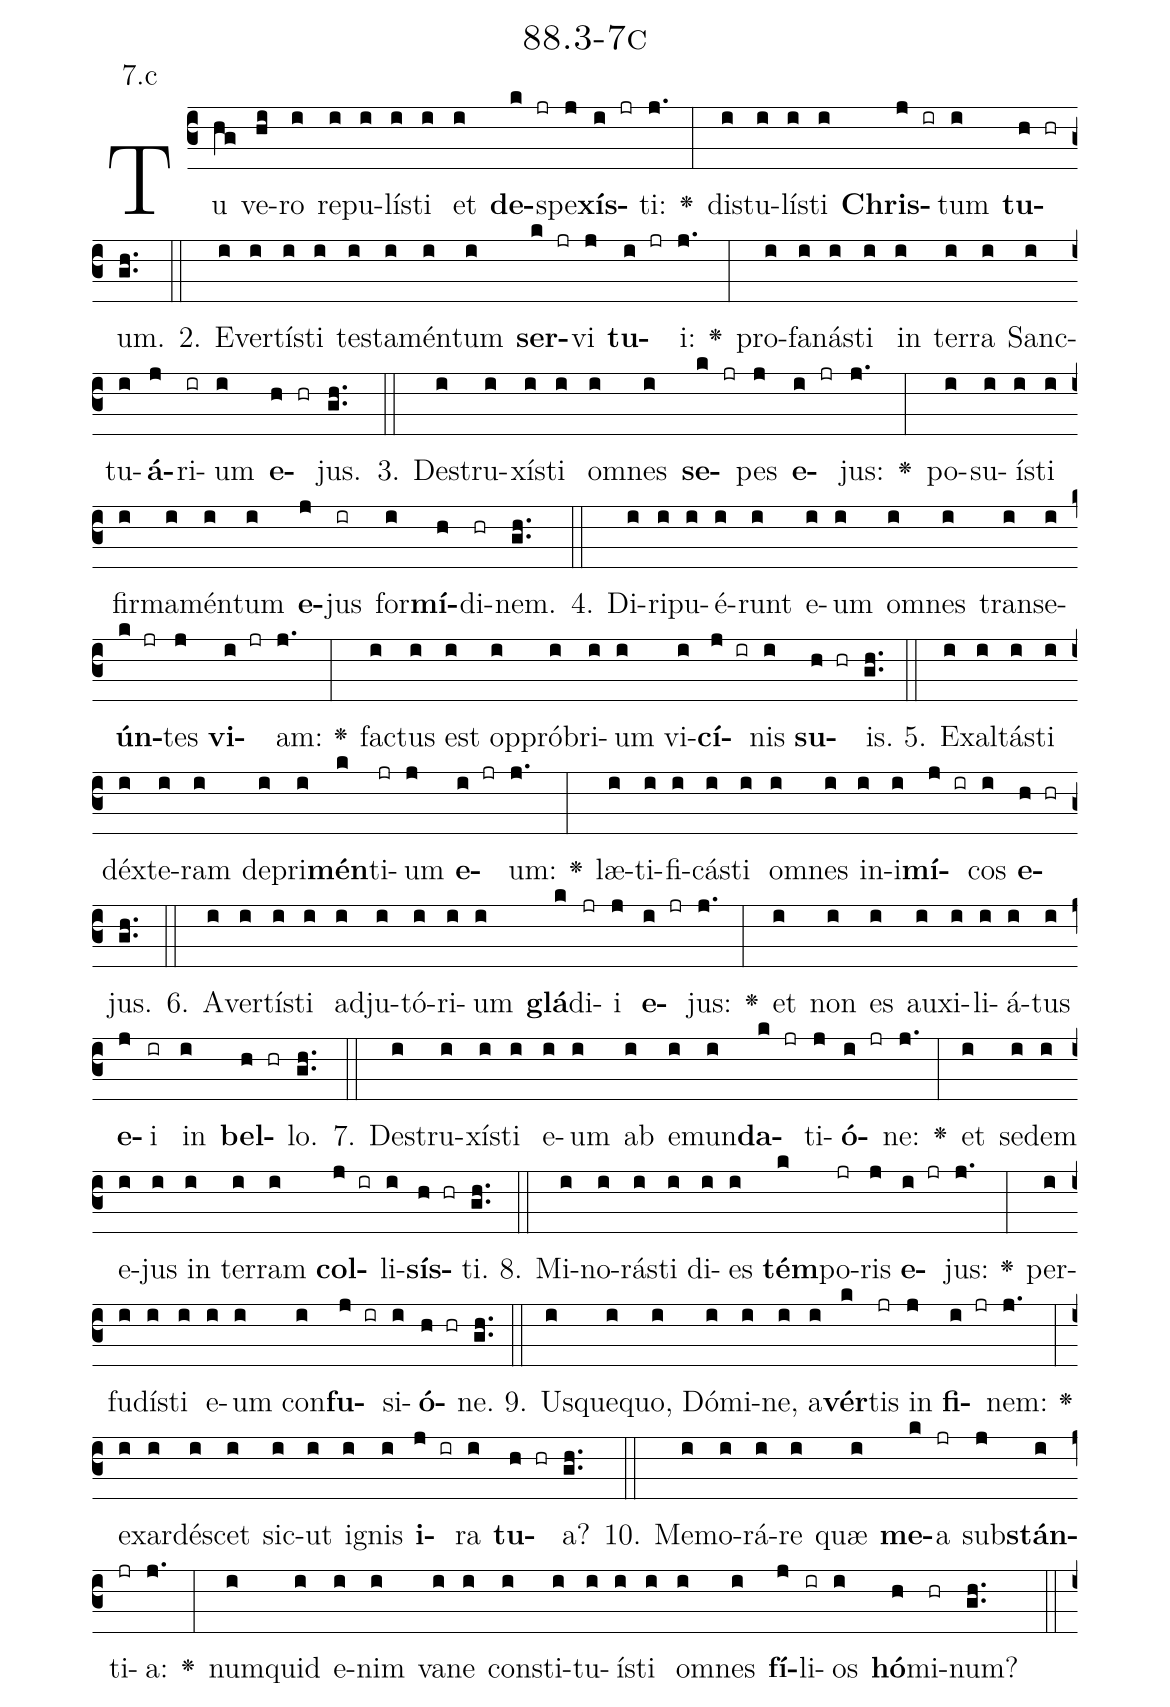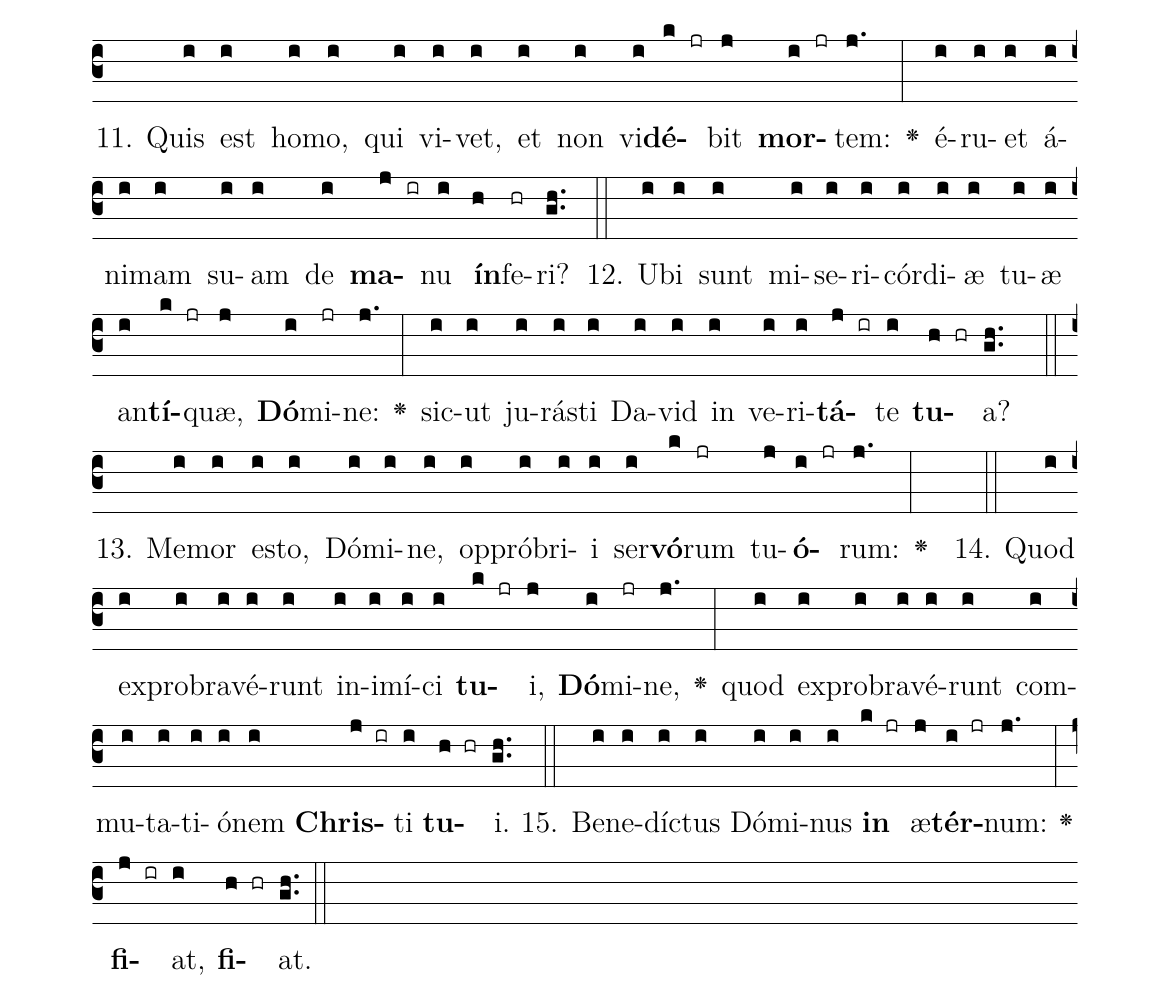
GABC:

name: 88.3-7c;
annotation: 7.c;
%%
(c3)Tu(hg) ve(hi)ro(i) re(i)pu(i)lís(i)ti(i) et(i) <b>de</b>(k jr)spe(j)<b>xís</b>(i jr)ti:(j.) <v>\greheightstar</v>(:) dis(i)tu(i)lís(i)ti(i) <b>Chris</b>(j ir)tum(i) <b>tu</b>(h hr)um.(gh..) (::)
2. E(i)ver(i)tís(i)ti(i) tes(i)ta(i)mén(i)tum(i) <b>ser</b>(k jr)vi(j) <b>tu</b>(i jr)i:(j.) <v>\greheightstar</v>(:) pro(i)fa(i)nás(i)ti(i) in(i) ter(i)ra(i) Sanc(i)tu(i)<b>á</b>(j)ri(ir)um(i) <b>e</b>(h hr)jus.(gh..) (::)
3. De(i)stru(i)xís(i)ti(i) om(i)nes(i) <b>se</b>(k jr)pes(j) <b>e</b>(i jr)jus:(j.) <v>\greheightstar</v>(:) po(i)su(i)ís(i)ti(i) fir(i)ma(i)mén(i)tum(i) <b>e</b>(j)jus(ir) for(i)<b>mí</b>(h)di(hr)nem.(gh..) (::)
4. Di(i)ri(i)pu(i)é(i)runt(i) e(i)um(i) om(i)nes(i) trans(i)e(i)<b>ún</b>(k jr)tes(j) <b>vi</b>(i jr)am:(j.) <v>\greheightstar</v>(:) fac(i)tus(i) est(i) op(i)pró(i)bri(i)um(i) vi(i)<b>cí</b>(j ir)nis(i) <b>su</b>(h hr)is.(gh..) (::)
5. Ex(i)al(i)tás(i)ti(i) déx(i)te(i)ram(i) de(i)pri(i)<b>mén</b>(k)ti(jr)um(j) <b>e</b>(i jr)um:(j.) <v>\greheightstar</v>(:) læ(i)ti(i)fi(i)cás(i)ti(i) om(i)nes(i) in(i)i(i)<b>mí</b>(j ir)cos(i) <b>e</b>(h hr)jus.(gh..) (::)
6. A(i)ver(i)tís(i)ti(i) ad(i)ju(i)tó(i)ri(i)um(i) <b>glá</b>(k)di(jr)i(j) <b>e</b>(i jr)jus:(j.) <v>\greheightstar</v>(:) et(i) non(i) es(i) au(i)xi(i)li(i)á(i)tus(i) <b>e</b>(j)i(ir) in(i) <b>bel</b>(h hr)lo.(gh..) (::)
7. De(i)stru(i)xís(i)ti(i) e(i)um(i) ab(i) e(i)mun(i)<b>da</b>(k jr)ti(j)<b>ó</b>(i jr)ne:(j.) <v>\greheightstar</v>(:) et(i) se(i)dem(i) e(i)jus(i) in(i) ter(i)ram(i) <b>col</b>(j ir)li(i)<b>sís</b>(h hr)ti.(gh..) (::)
8. Mi(i)no(i)rás(i)ti(i) di(i)es(i) <b>tém</b>(k)po(jr)ris(j) <b>e</b>(i jr)jus:(j.) <v>\greheightstar</v>(:) per(i)fu(i)dís(i)ti(i) e(i)um(i) con(i)<b>fu</b>(j ir)si(i)<b>ó</b>(h hr)ne.(gh..) (::)
9. Us(i)que(i)quo,(i) Dó(i)mi(i)ne,(i) a(i)<b>vér</b>(k)tis(jr) in(j) <b>fi</b>(i jr)nem:(j.) <v>\greheightstar</v>(:) ex(i)ar(i)dé(i)scet(i) sic(i)ut(i) i(i)gnis(i) <b>i</b>(j ir)ra(i) <b>tu</b>(h hr)a?(gh..) (::)
10. Me(i)mo(i)rá(i)re(i) quæ(i) <b>me</b>(k)a(jr) sub(j)<b>stán</b>(i)ti(jr)a:(j.) <v>\greheightstar</v>(:) num(i)quid(i) e(i)nim(i) va(i)ne(i) con(i)sti(i)tu(i)ís(i)ti(i) om(i)nes(i) <b>fí</b>(j)li(ir)os(i) <b>hó</b>(h)mi(hr)num?(gh..) (::)
11. Quis(i) est(i) ho(i)mo,(i) qui(i) vi(i)vet,(i) et(i) non(i) vi(i)<b>dé</b>(k jr)bit(j) <b>mor</b>(i jr)tem:(j.) <v>\greheightstar</v>(:) é(i)ru(i)et(i) á(i)ni(i)mam(i) su(i)am(i) de(i) <b>ma</b>(j ir)nu(i) <b>ín</b>(h)fe(hr)ri?(gh..) (::)
12. U(i)bi(i) sunt(i) mi(i)se(i)ri(i)cór(i)di(i)æ(i) tu(i)æ(i) an(i)<b>tí</b>(k jr)quæ,(j) <b>Dó</b>(i)mi(jr)ne:(j.) <v>\greheightstar</v>(:) sic(i)ut(i) ju(i)rás(i)ti(i) Da(i)vid(i) in(i) ve(i)ri(i)<b>tá</b>(j ir)te(i) <b>tu</b>(h hr)a?(gh..) (::)
13. Me(i)mor(i) es(i)to,(i) Dó(i)mi(i)ne,(i) op(i)pró(i)bri(i)i(i) ser(i)<b>vó</b>(k)rum(jr) tu(j)<b>ó</b>(i jr)rum:(j.) <v>\greheightstar</v>(:)  (::)
14. Quod(i) ex(i)pro(i)bra(i)vé(i)runt(i) in(i)i(i)mí(i)ci(i) <b>tu</b>(k jr)i,(j) <b>Dó</b>(i)mi(jr)ne,(j.) <v>\greheightstar</v>(:) quod(i) ex(i)pro(i)bra(i)vé(i)runt(i) com(i)mu(i)ta(i)ti(i)ó(i)nem(i) <b>Chris</b>(j ir)ti(i) <b>tu</b>(h hr)i.(gh..) (::)
15. Be(i)ne(i)díc(i)tus(i) Dó(i)mi(i)nus(i) <b>in</b>(k jr) æ(j)<b>tér</b>(i jr)num:(j.) <v>\greheightstar</v>(:) <b>fi</b>(j ir)at,(i) <b>fi</b>(h hr)at.(gh..) (::)
